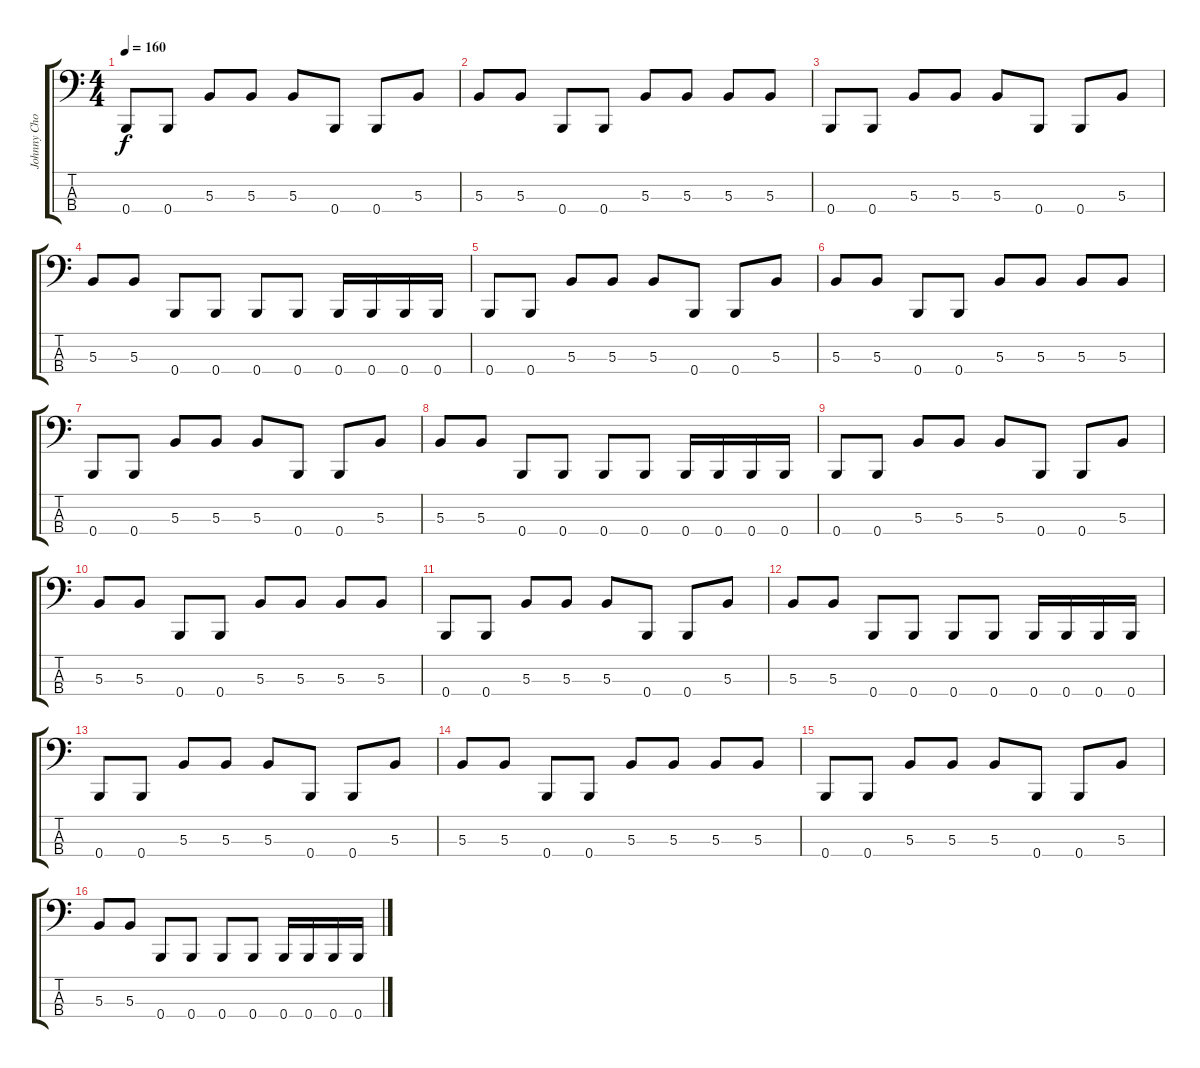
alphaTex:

\track ("Johnny Chow" "Johnny Cho") {instrument electricbasspick}
\staff {score tabs}
\tuning (E2 B1 Gb1 B0) {hide}
\ts (4 4)
\tempo 160
\clef f4
\ks c
0.4.8{dy f} 0.4.8 5.3.8 5.3.8 5.3.8 0.4.8 0.4.8 5.3.8 |
5.3.8 5.3.8 0.4.8 0.4.8 5.3.8 5.3.8 5.3.8 5.3.8 |
0.4.8 0.4.8 5.3.8 5.3.8 5.3.8 0.4.8 0.4.8 5.3.8 |
5.3.8 5.3.8 0.4.8 0.4.8 0.4.8 0.4.8 0.4.16 0.4.16 0.4.16 0.4.16 |
0.4.8 0.4.8 5.3.8 5.3.8 5.3.8 0.4.8 0.4.8 5.3.8 |
5.3.8 5.3.8 0.4.8 0.4.8 5.3.8 5.3.8 5.3.8 5.3.8 |
0.4.8 0.4.8 5.3.8 5.3.8 5.3.8 0.4.8 0.4.8 5.3.8 |
5.3.8 5.3.8 0.4.8 0.4.8 0.4.8 0.4.8 0.4.16 0.4.16 0.4.16 0.4.16 |
0.4.8 0.4.8 5.3.8 5.3.8 5.3.8 0.4.8 0.4.8 5.3.8 |
5.3.8 5.3.8 0.4.8 0.4.8 5.3.8 5.3.8 5.3.8 5.3.8 |
0.4.8 0.4.8 5.3.8 5.3.8 5.3.8 0.4.8 0.4.8 5.3.8 |
5.3.8 5.3.8 0.4.8 0.4.8 0.4.8 0.4.8 0.4.16 0.4.16 0.4.16 0.4.16 |
0.4.8 0.4.8 5.3.8 5.3.8 5.3.8 0.4.8 0.4.8 5.3.8 |
5.3.8 5.3.8 0.4.8 0.4.8 5.3.8 5.3.8 5.3.8 5.3.8 |
0.4.8 0.4.8 5.3.8 5.3.8 5.3.8 0.4.8 0.4.8 5.3.8 |
5.3.8 5.3.8 0.4.8 0.4.8 0.4.8 0.4.8 0.4.16 0.4.16 0.4.16 0.4.16
